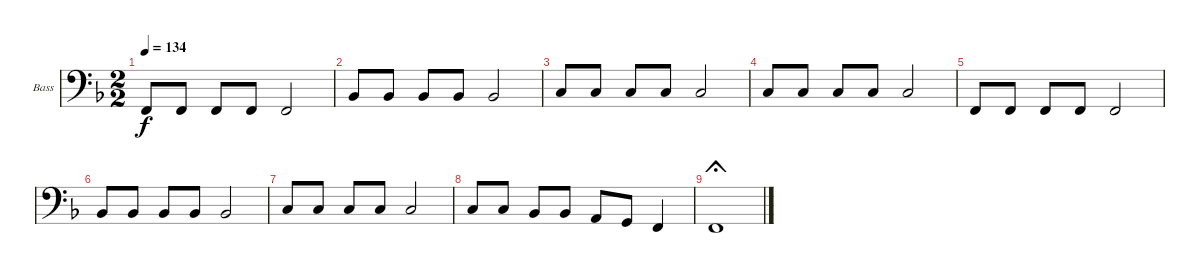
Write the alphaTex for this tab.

\bracketExtendMode groupsimilarinstruments
\useSystemSignSeparator
\multiTrackTrackNamePolicy allsystems
\firstSystemTrackNameOrientation horizontal
\otherSystemsTrackNameOrientation horizontal
\track ("Bass" "Bass") {instrument acousticgrandpiano}
\staff {score}
\tuning (G2 D2 A1 E1)
\displaytranspose 12
\ts (2 2)
\tempo 134
\clef f4
\ks f
1.4.8{dy f} 1.4.8 1.4.8 1.4.8 1.4.2 |
1.3.8 1.3.8 1.3.8 1.3.8 1.3.2 |
3.3.8 3.3.8 3.3.8 3.3.8 3.3.2 |
3.3.8 3.3.8 3.3.8 3.3.8 3.3.2 |
1.4.8 1.4.8 1.4.8 1.4.8 1.4.2 |
1.3.8 1.3.8 1.3.8 1.3.8 1.3.2 |
3.3.8 3.3.8 3.3.8 3.3.8 3.3.2 |
3.3.8 3.3.8 1.3.8 1.3.8 0.3.8 3.4.8 1.4.4 |
1.4.1{fermata (short 0)}
